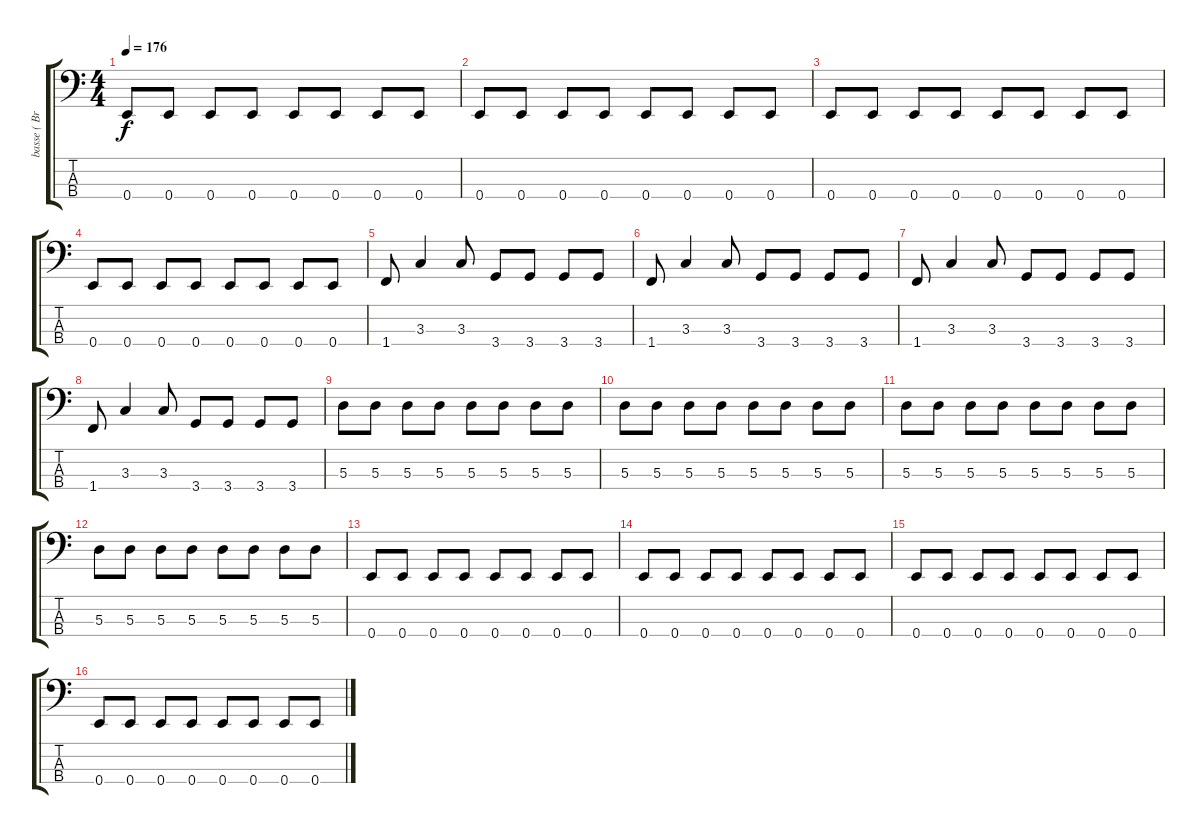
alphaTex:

\track ("basse ( Brian Baker )" "basse ( Br") {instrument electricbasspick}
\staff {score tabs}
\tuning (G2 D2 A1 E1) {hide}
\ts (4 4)
\tempo 176
\clef f4
\ks c
0.4.8{dy f} 0.4.8 0.4.8 0.4.8 0.4.8 0.4.8 0.4.8 0.4.8 |
0.4.8 0.4.8 0.4.8 0.4.8 0.4.8 0.4.8 0.4.8 0.4.8 |
0.4.8 0.4.8 0.4.8 0.4.8 0.4.8 0.4.8 0.4.8 0.4.8 |
0.4.8 0.4.8 0.4.8 0.4.8 0.4.8 0.4.8 0.4.8 0.4.8 |
1.4.8 3.3.4 3.3.8 3.4.8 3.4.8 3.4.8 3.4.8 |
1.4.8 3.3.4 3.3.8 3.4.8 3.4.8 3.4.8 3.4.8 |
1.4.8 3.3.4 3.3.8 3.4.8 3.4.8 3.4.8 3.4.8 |
1.4.8 3.3.4 3.3.8 3.4.8 3.4.8 3.4.8 3.4.8 |
5.3.8 5.3.8 5.3.8 5.3.8 5.3.8 5.3.8 5.3.8 5.3.8 |
5.3.8 5.3.8 5.3.8 5.3.8 5.3.8 5.3.8 5.3.8 5.3.8 |
5.3.8 5.3.8 5.3.8 5.3.8 5.3.8 5.3.8 5.3.8 5.3.8 |
5.3.8 5.3.8 5.3.8 5.3.8 5.3.8 5.3.8 5.3.8 5.3.8 |
0.4.8 0.4.8 0.4.8 0.4.8 0.4.8 0.4.8 0.4.8 0.4.8 |
0.4.8 0.4.8 0.4.8 0.4.8 0.4.8 0.4.8 0.4.8 0.4.8 |
0.4.8 0.4.8 0.4.8 0.4.8 0.4.8 0.4.8 0.4.8 0.4.8 |
0.4.8 0.4.8 0.4.8 0.4.8 0.4.8 0.4.8 0.4.8 0.4.8
